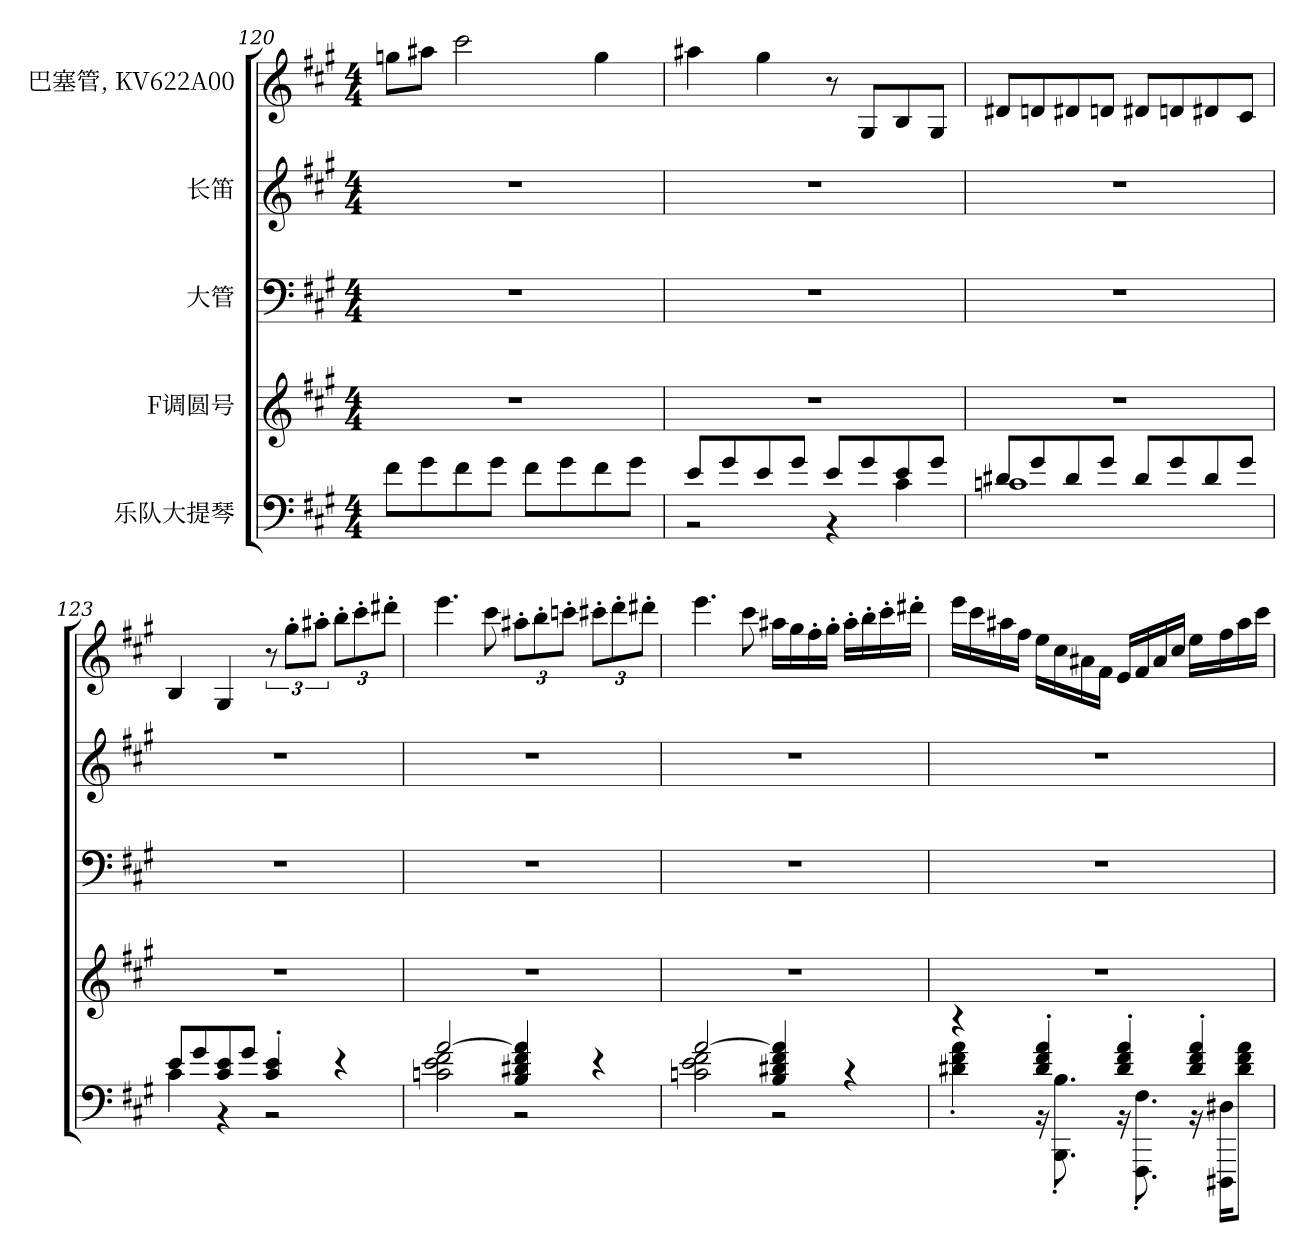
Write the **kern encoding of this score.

**kern	**kern	**kern	**kern	**kern
*part5	*part4	*part3	*part2	*part1
*staff5	*staff4	*staff3	*staff2	*staff1
*I"乐队大提琴	*I"F调圆号	*I"大管	*I"长笛	*I"巴塞管, KV622A00
*clefF4	*clefG2	*clefF4	*clefG2	*clefG2
*	*ITrd4c7	*	*	*ITrd4c7
*k[f#c#g#]	*k[f#c#]	*k[f#c#g#]	*k[f#c#g#]	*k[f#c#]
*M4/4	*M4/4	*M4/4	*M4/4	*M4/4
=120	=120	=120	=120	=120
8f#\L	1r	1r	1r	8ccn\L
8g#\	.	.	.	8dd#X\J
8f#\	.	.	.	2ff#\
8g#\J	.	.	.	.
8f#\L	.	.	.	.
8g#\	.	.	.	.
8f#\	.	.	.	4cc\
8g#\J	.	.	.	.
=121	=121	=121	=121	=121
*^	*	*	*	*
8e/L	2r	1r	1r	1r	4dd#X\
8g#/	.	.	.	.	.
8e/	.	.	.	.	4cc#\
8g#/J	.	.	.	.	.
8e/L	4r	.	.	.	8r
8g#/	.	.	.	.	8C#/L
8e/	4c#\	.	.	.	8E/
8g#/J	.	.	.	.	8C#/J
!!LO:LB:g=z
=122	=122	=122	=122	=122	=122
8d#X/L	1cn	1r	1r	1r	8G#X/L
8g#/	.	.	.	.	8Gn/
8d#/	.	.	.	.	8G#X/
8g#/J	.	.	.	.	8Gn/J
8d#/L	.	.	.	.	8G#X/L
8g#/	.	.	.	.	8Gn/
8d#/	.	.	.	.	8G#X/
8g#/J	.	.	.	.	8F#/J
=123	=123	=123	=123	=123	=123
8e/L	4c#\	1r	1r	1r	4E/
8g#/	.	.	.	.	.
8c#/ 8e/	4r	.	.	.	4C#/
8g#/J	.	.	.	.	.
4c#/' 4e/'	2r	.	.	.	12r
.	.	.	.	.	12cc#'\L
.	.	.	.	.	12dd#X'\J
*	*	*	*	*	*Xbrackettup
4r	.	.	.	.	12ee'\L
.	.	.	.	.	12ff#'\
.	.	.	.	.	12gg#X'\J
!!LO:PB:g=z
=124	=124	=124	=124	=124	=124
[2a/	2cn\ 2e\ 2f#\	1r	1r	1r	4.aa\
.	.	.	.	.	8ff#\
4B/ 4d#X/ 4f#/ 4a/]	2r	.	.	.	12dd#X'\L
.	.	.	.	.	12ee'\
.	.	.	.	.	12ffn'\J
4r	.	.	.	.	12ff#X'\L
.	.	.	.	.	12gg'\
.	.	.	.	.	12gg#X'\J
=125	=125	=125	=125	=125	=125
[2a/	2cn\ 2e\ 2f#\	1r	1r	1r	4.aa\
.	.	.	.	.	8ff#\
4B/ 4d#X/ 4f#/ 4a/]	2r	.	.	.	16dd#X\LL
.	.	.	.	.	16cc#\
.	.	.	.	.	16b'\
.	.	.	.	.	16cc#'\JJ
4r	.	.	.	.	16dd#'\LL
.	.	.	.	.	16ee'\
.	.	.	.	.	16ff#'\
.	.	.	.	.	16gg#X'\JJ
!!LO:LB:g=z
=126	=126	=126	=126	=126	=126
4r	4d#X\' 4f#\' 4a\'	1r	1r	1r	16aa\LL
.	.	.	.	.	16ff#\
.	.	.	.	.	16dd#X\
.	.	.	.	.	16b\JJ
4d#/' 4f#/' 4a/'	16r	.	.	.	16a\LL
.	8.BBB\' 8.B\'	.	.	.	16f#\
.	.	.	.	.	16d#X\
.	.	.	.	.	16B\JJ
4d#/' 4f#/' 4a/'	16r	.	.	.	16A/LL
.	8.FFF#\' 8.F#\'	.	.	.	16B/
.	.	.	.	.	16d#/
.	.	.	.	.	16f#/JJ
4d#/' 4f#/' 4a/'	16r	.	.	.	16a\LL
.	16DDD#X\ 16D#X\KL	.	.	.	16b\
.	8d#\ 8f#\ 8a\J	.	.	.	16dd#\
.	.	.	.	.	16ff#\JJ
*v	*v	*	*	*	*
=	=	=	=	=
*-	*-	*-	*-	*-
